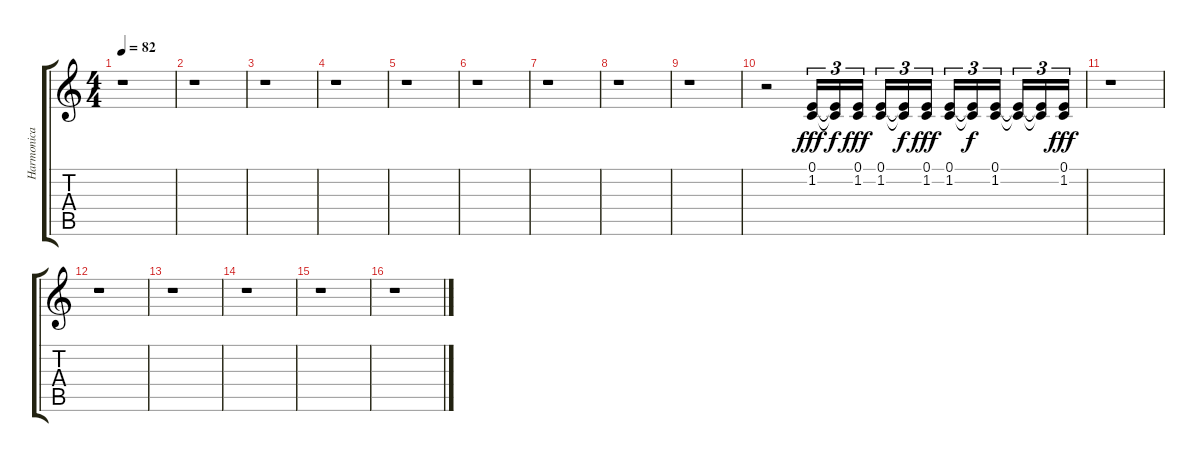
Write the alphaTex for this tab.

\track ("Harmonica" "Harmonica") {instrument harmonica}
\staff {score tabs}
\tuning (E4 B3 G3 D3 A2 E2) {hide}
\ts (4 4)
\tempo 82
\clef g2
\ks c
r.1{dy fff instrument harmonica} |
r.1 |
r.1 |
r.1 |
r.1 |
r.1 |
r.1 |
r.1 |
r.1 |
r.2 (0.1 1.2).16{tu (3 2)} (0.1{t} 1.2{t}).16{tu (3 2) dy f} (0.1 1.2).16{tu (3 2) dy fff} (0.1 1.2).16{tu (3 2)} (0.1{t} 1.2{t}).16{tu (3 2) dy f} (0.1 1.2).16{tu (3 2) dy fff} (0.1 1.2).16{tu (3 2)} (0.1{t} 1.2{t}).16{tu (3 2) dy f} (0.1 1.2).16{tu (3 2)} (0.1{t} 1.2{t}).16{tu (3 2)} (0.1{t} 1.2{t}).16{tu (3 2)} (0.1 1.2).16{tu (3 2) dy fff} |
r.1 |
r.1 |
r.1 |
r.1 |
r.1 |
r.1
